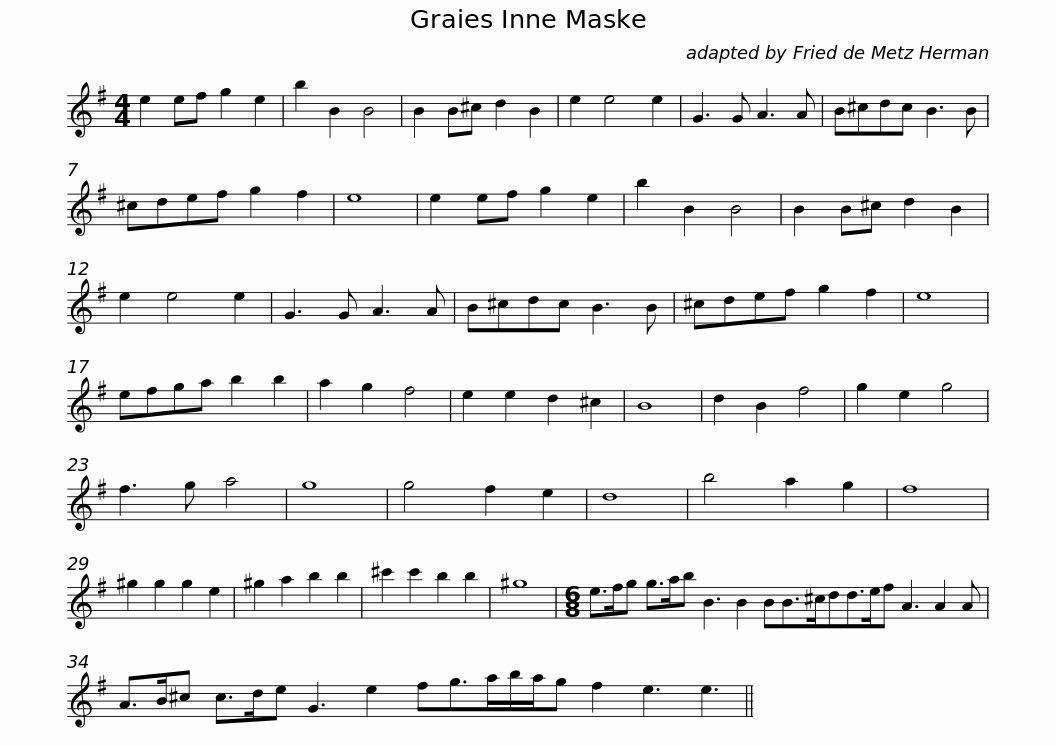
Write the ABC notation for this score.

X:1
L:1/8
M:4/4
I:linebreak $
K:Emin
V:1 treble
V:1
 e2 ef g2 e2 | b2 B2 B4 | B2 B^c d2 B2 | e2 e4 e2 | G3 G A3 A | %5
 B^cdc B3 B | ^cdef g2 f2 | e8 |$ e2 ef g2 e2 | b2 B2 B4 | %10
 B2 B^c d2 B2 | e2 e4 e2 | G3 G A3 A | B^cdc B3 B | ^cdef g2 f2 | %15
 e8 |$ efga b2 b2 | a2 g2 f4 | e2 e2 d2 ^c2 | B8 | %20
 d2 B2 f4 | g2 e2 g4 | f3 g a4 | g8 | g4 f2 e2 | %25
 d8 | b4 a2 g2 | f8 |$ ^g2 g2 g2 e2 | ^g2 a2 b2 b2 | %30
 ^c'2 c'2 b2 b2 | ^g8 |$[M:6/8] e>fg g>ab B3 B2 BB>^cdd>ef A3 A2 A |$ A>B^c c>de G3 e2 fg>ab/a/g f2 e3 e3 || %34
